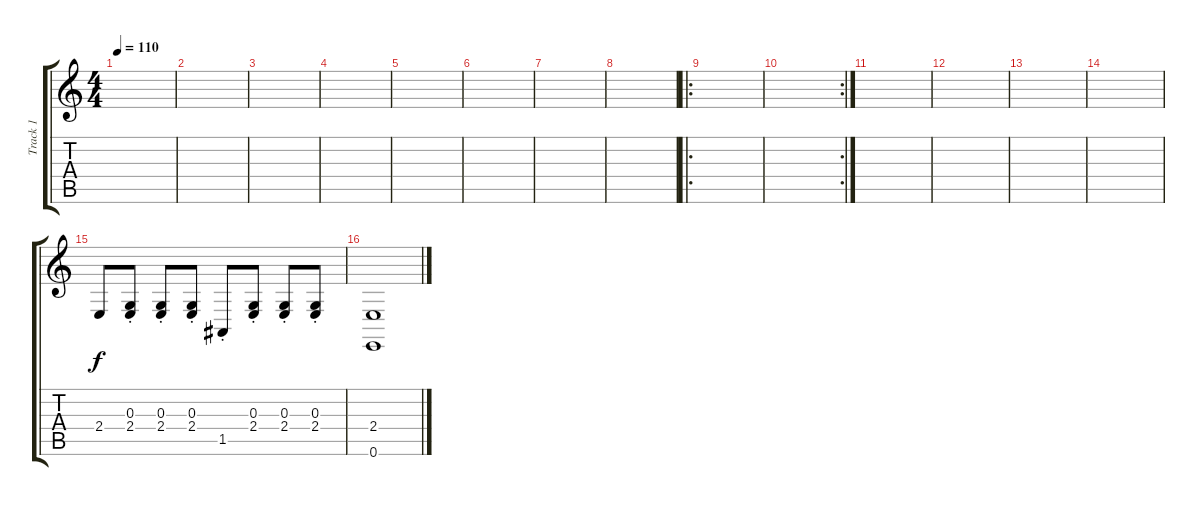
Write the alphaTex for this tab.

\track ("Track 1" "Track 1") {instrument stringensemble1}
\staff {score tabs}
\tuning (E4 B3 G3 D3 A2 E2) {hide}
\ts (4 4)
\tempo 110
\clef g2
\ks c
|
|
|
|
|
|
|
|
\ro
|
\rc 2
|
|
|
|
|
2.4.8 (0.3{st} 2.4{st}).8 (0.3{st} 2.4{st}).8 (0.3{st} 2.4{st}).8 1.5{st}.8 (0.3{st} 2.4{st}).8 (0.3{st} 2.4{st}).8 (0.3{st} 2.4{st}).8 |
(2.4 0.6).1
